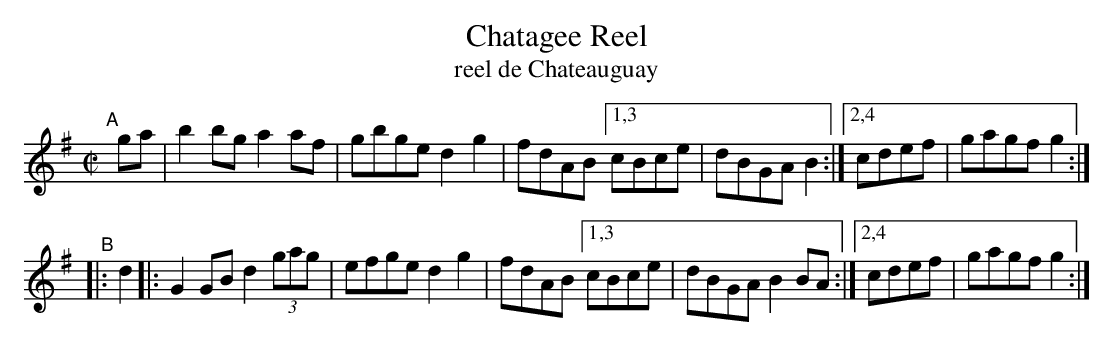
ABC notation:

X:1
T: Chatagee Reel
T: reel de Chateauguay
M: C|
L: 1/8
K: G
"^A"[|] ga |\
b2bg a2af | gbge d2g2 | fdAB \
[1,3 cBce | dBGA B2 :|[2,4 cdef | gagf g2 :|
"^B"|: d2 |:\
G2GB d2 (3gag | efge d2g2 | fdAB \
[1,3 cBce | dBGA B2BA :|[2,4 cdef | gagf g2 :|
